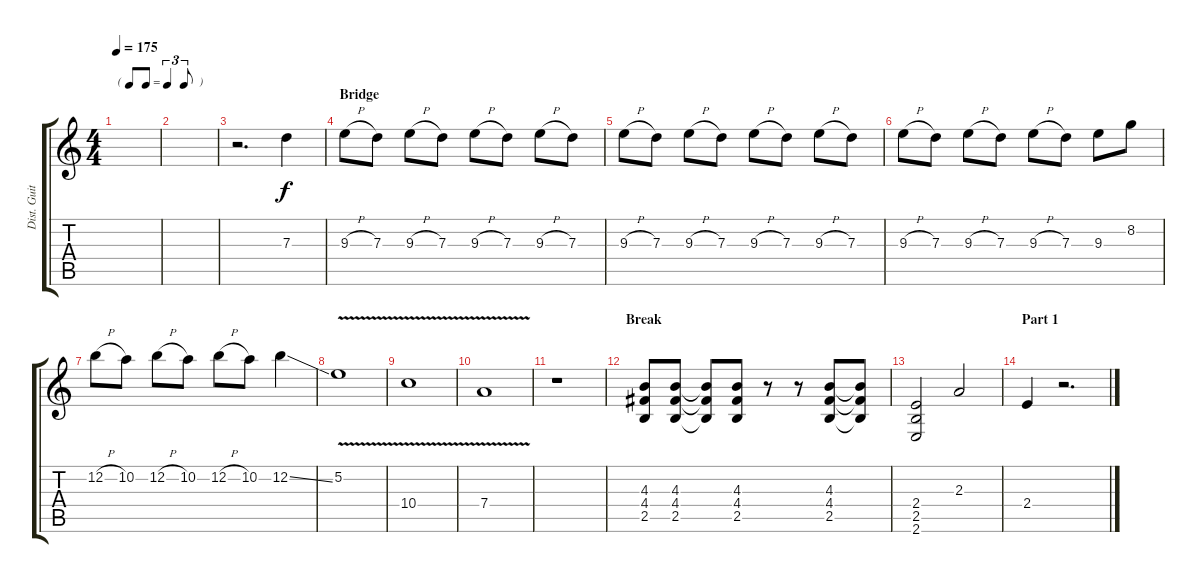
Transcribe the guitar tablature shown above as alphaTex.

\track ("Dist. Guitar" "Dist. Guit") {instrument distortionguitar}
\staff {score tabs}
\tuning (E4 B3 G3 D3 A2 D2) {hide}
\ts (4 4)
\tf triplet8th
\tempo 175
\clef g2
\ks c
|
|
r.2{d} 7.3.4 |
\section ("" "Bridge")
9.3{h}.8 7.3.8 9.3{h}.8 7.3.8 9.3{h}.8 7.3.8 9.3{h}.8 7.3.8 |
9.3{h}.8 7.3.8 9.3{h}.8 7.3.8 9.3{h}.8 7.3.8 9.3{h}.8 7.3.8 |
9.3{h}.8 7.3.8 9.3{h}.8 7.3.8 9.3{h}.8 7.3.8 9.3.8 8.2.8 |
12.2{h}.8 10.2.8 12.2{h}.8 10.2.8 12.2{h}.8 10.2.8 12.2{ss}.4 |
5.2{v}.1 |
10.4{v}.1 |
7.4{v}.1 |
r.1 |
\section ("" "Break")
(4.3 4.4 2.5).8 (4.3 4.4 2.5).8 (4.3{t} 4.4{t} 2.5{t}).8 (4.3 4.4 2.5).8 r.8 r.8 (4.3 4.4 2.5).8 (4.3{t} 4.4{t} 2.5{t}).8 |
(2.4 2.5 2.6).2 2.3.2 |
\section ("" "Part 1")
2.4.4 r.2{d}
